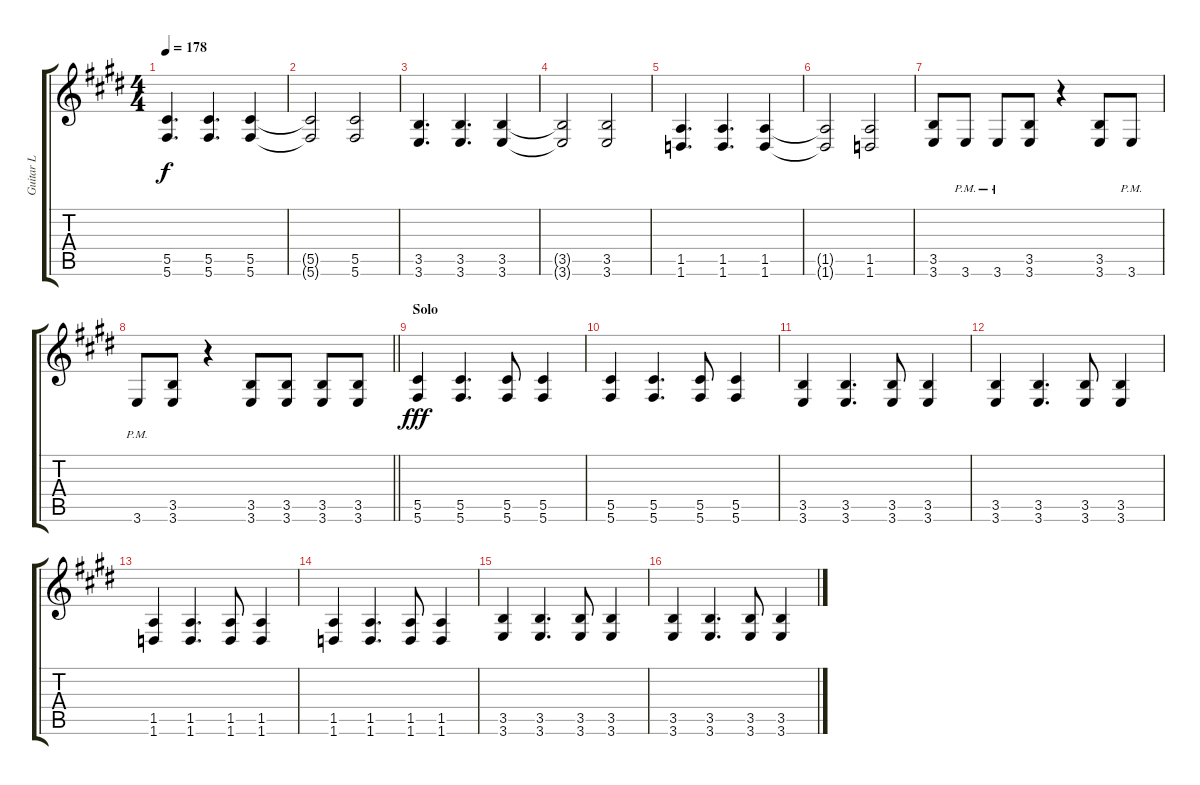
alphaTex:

\track ("Guitar L" "Guitar L") {instrument distortionguitar}
\staff {score tabs}
\tuning (Eb4 Bb3 Gb3 Db3 Ab2 Db2) {hide}
\ts (4 4)
\tempo 178
\clef g2
\ks e
(5.5 5.6).4{d dy f} (5.5 5.6).4{d} (5.5 5.6).4 |
(5.5{t} 5.6{t}).2 (5.5 5.6).2 |
(3.5 3.6).4{d} (3.5 3.6).4{d} (3.5 3.6).4 |
(3.5{t} 3.6{t}).2 (3.5 3.6).2 |
(1.5 1.6).4{d} (1.5 1.6).4{d} (1.5 1.6).4 |
(1.5{t} 1.6{t}).2 (1.5 1.6).2 |
(3.5 3.6).8 3.6{pm}.8 3.6{pm}.8 (3.5 3.6).8 r.4 (3.5 3.6).8 3.6{pm}.8 |
\barLineRight lightlight
3.6{pm}.8 (3.5 3.6).8 r.4 (3.5 3.6).8 (3.5 3.6).8 (3.5 3.6).8 (3.5 3.6).8 |
\section ("" "Solo")
(5.5 5.6).4{dy fff} (5.5 5.6).4{d} (5.5 5.6).8 (5.5 5.6).4 |
(5.5 5.6).4 (5.5 5.6).4{d} (5.5 5.6).8 (5.5 5.6).4 |
(3.5 3.6).4 (3.5 3.6).4{d} (3.5 3.6).8 (3.5 3.6).4 |
(3.5 3.6).4 (3.5 3.6).4{d} (3.5 3.6).8 (3.5 3.6).4 |
(1.5 1.6).4 (1.5 1.6).4{d} (1.5 1.6).8 (1.5 1.6).4 |
(1.5 1.6).4 (1.5 1.6).4{d} (1.5 1.6).8 (1.5 1.6).4 |
(3.5 3.6).4 (3.5 3.6).4{d} (3.5 3.6).8 (3.5 3.6).4 |
(3.5 3.6).4 (3.5 3.6).4{d} (3.5 3.6).8 (3.5 3.6).4
